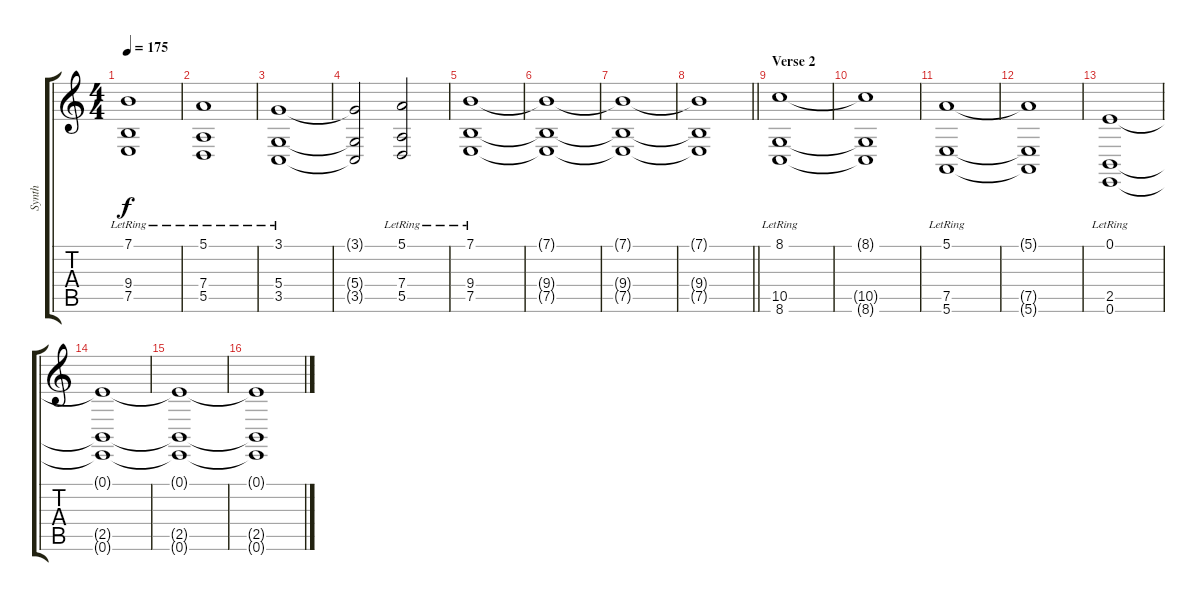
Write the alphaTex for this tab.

\track ("Synth" "Synth") {instrument pad2warm}
\staff {score tabs}
\tuning (E4 B3 G3 D3 A2 E2) {hide}
\ts (4 4)
\tempo 175
\clef g2
\ks c
(7.1{lr} 9.4{lr} 7.5{lr}).1{dy f} |
(5.1{lr} 7.4{lr} 5.5{lr}).1 |
(3.1{lr} 5.4{lr} 3.5{lr}).1 |
(3.1{t} 5.4{t} 3.5{t}).2 (5.1{lr} 7.4{lr} 5.5{lr}).2 |
(7.1{lr} 9.4 7.5{lr}).1 |
(7.1{t} 9.4{t} 7.5{t}).1 |
(7.1{t} 9.4{t} 7.5{t}).1 |
\barLineRight lightlight
(7.1{t} 9.4{t} 7.5{t}).1 |
\section ("" "Verse 2")
(8.1{lr} 10.5{lr} 8.6{lr}).1 |
(8.1{t} 10.5{t} 8.6{t}).1 |
(5.1{lr} 7.5{lr} 5.6{lr}).1 |
(5.1{t} 7.5{t} 5.6{t}).1 |
(0.1{lr} 2.5{lr} 0.6{lr}).1 |
(0.1{t} 2.5{t} 0.6{t}).1 |
(0.1{t} 2.5{t} 0.6{t}).1 |
(0.1{t} 2.5{t} 0.6{t}).1
